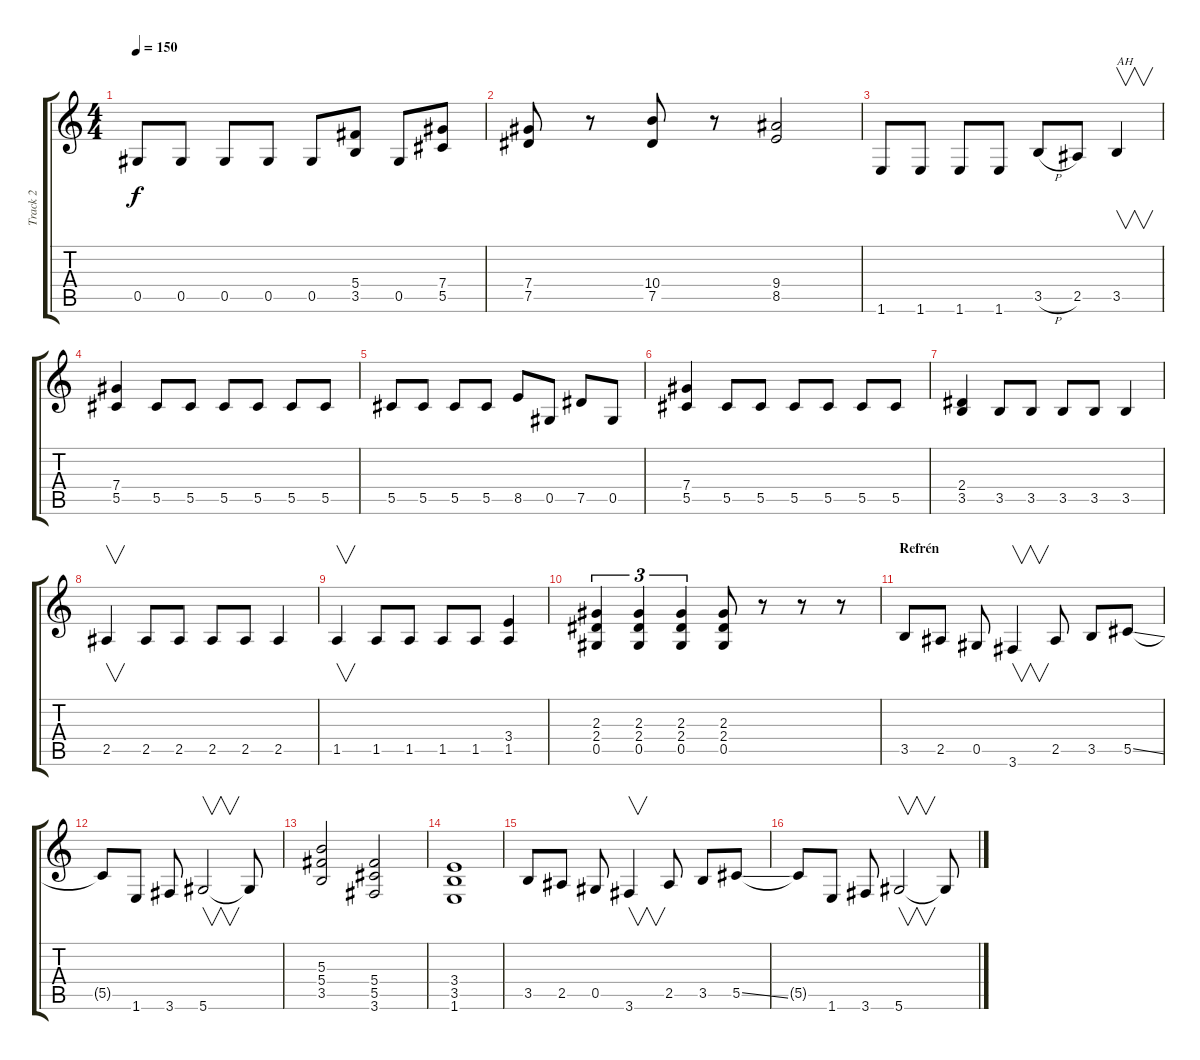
\track ("Track 2" "Track 2") {instrument overdrivenguitar}
\staff {score tabs}
\tuning (Eb4 Bb3 Gb3 Db3 Ab2 Eb2) {hide}
\ts (4 4)
\tempo 150
\clef g2
\ks c
0.5.8{dy f} 0.5.8 0.5.8 0.5.8 0.5.8 (5.4 3.5).8 0.5.8 (7.4 5.5).8 |
(7.4 7.5).8 r.8 (10.4 7.5).8 r.8 (9.4 8.5).2 |
1.6.8 1.6.8 1.6.8 1.6.8 3.5{h}.8 2.5.8 3.5.4{v txt "AH"} |
(7.4 5.5).4 5.5.8 5.5.8 5.5.8 5.5.8 5.5.8 5.5.8 |
5.5.8 5.5.8 5.5.8 5.5.8 8.5.8 0.5.8 7.5.8 0.5.8 |
(7.4 5.5).4 5.5.8 5.5.8 5.5.8 5.5.8 5.5.8 5.5.8 |
(2.4 3.5).4 3.5.8 3.5.8 3.5.8 3.5.8 3.5.4 |
2.5.4{v} 2.5.8 2.5.8 2.5.8 2.5.8 2.5.4 |
1.5.4{v} 1.5.8 1.5.8 1.5.8 1.5.8 (3.4 1.5).4 |
(2.3 2.4 0.5).4{tu (3 2)} (2.3 2.4 0.5).4{tu (3 2)} (2.3 2.4 0.5).4{tu (3 2)} (2.3 2.4 0.5).8 r.8 r.8 r.8 |
\section ("" "Refrén")
3.5.8 2.5.8 0.5.8 3.6.4{v} 2.5.8 3.5.8 5.5{ss}.8 |
5.5{t}.8 1.6.8 3.6.8 5.6.2{v} 5.6{t}.8 |
(5.3 5.4 3.5).2 (5.4 5.5 3.6).2 |
(3.4 3.5 1.6).1 |
3.5.8 2.5.8 0.5.8 3.6.4{v} 2.5.8 3.5.8 5.5{ss}.8 |
5.5{t}.8 1.6.8 3.6.8 5.6.2{v} 5.6{t}.8
